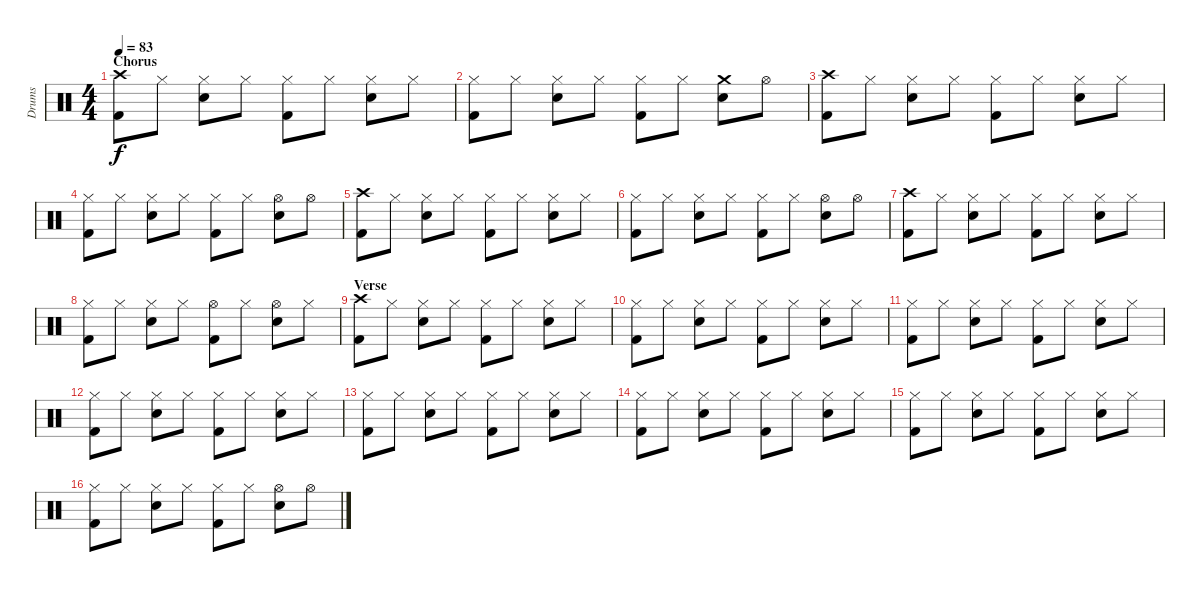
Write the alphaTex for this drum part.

\track ("Drums" "Drums") {instrument percussion}
\staff {score}
\articulation defaults
\ts (4 4)
\section ("" "Chorus")
\tempo 83
\clef neutral
\ks c
("Crash high (hit)" "Kick (hit) 2").8{dy f} "Hi-Hat (closed)".8 ("Hi-Hat (closed)" "Electric Snare (hit)").8 "Hi-Hat (closed)".8 ("Hi-Hat (closed)" "Kick (hit) 2").8 "Hi-Hat (closed)".8 ("Hi-Hat (closed)" "Electric Snare (hit)").8 "Hi-Hat (closed)".8 |
("Hi-Hat (closed)" "Kick (hit) 2").8 "Hi-Hat (closed)".8 ("Hi-Hat (closed)" "Electric Snare (hit)").8 "Hi-Hat (closed)".8 ("Hi-Hat (closed)" "Kick (hit) 2").8 "Hi-Hat (closed)".8 ("Crash medium (hit)" "Electric Snare (hit)").8 "Hi-Hat (open)".8 |
("Crash high (hit)" "Kick (hit) 2").8 "Hi-Hat (closed)".8 ("Hi-Hat (closed)" "Electric Snare (hit)").8 "Hi-Hat (closed)".8 ("Hi-Hat (closed)" "Kick (hit) 2").8 "Hi-Hat (closed)".8 ("Hi-Hat (closed)" "Electric Snare (hit)").8 "Hi-Hat (closed)".8 |
("Hi-Hat (closed)" "Kick (hit) 2").8 "Hi-Hat (closed)".8 ("Hi-Hat (closed)" "Electric Snare (hit)").8 "Hi-Hat (closed)".8 ("Hi-Hat (closed)" "Kick (hit) 2").8 "Hi-Hat (closed)".8 ("Hi-Hat (open)" "Electric Snare (hit)").8 "Hi-Hat (open)".8 |
("Crash high (hit)" "Kick (hit) 2").8 "Hi-Hat (closed)".8 ("Hi-Hat (closed)" "Electric Snare (hit)").8 "Hi-Hat (closed)".8 ("Hi-Hat (closed)" "Kick (hit) 2").8 "Hi-Hat (closed)".8 ("Hi-Hat (closed)" "Electric Snare (hit)").8 "Hi-Hat (closed)".8 |
("Hi-Hat (closed)" "Kick (hit) 2").8 "Hi-Hat (closed)".8 ("Hi-Hat (closed)" "Electric Snare (hit)").8 "Hi-Hat (closed)".8 ("Hi-Hat (closed)" "Kick (hit) 2").8 "Hi-Hat (closed)".8 ("Hi-Hat (open)" "Electric Snare (hit)").8 "Hi-Hat (open)".8 |
("Crash high (hit)" "Kick (hit) 2").8 "Hi-Hat (closed)".8 ("Hi-Hat (closed)" "Electric Snare (hit)").8 "Hi-Hat (closed)".8 ("Hi-Hat (closed)" "Kick (hit) 2").8 "Hi-Hat (closed)".8 ("Hi-Hat (closed)" "Electric Snare (hit)").8 "Hi-Hat (closed)".8 |
("Hi-Hat (closed)" "Kick (hit) 2").8 "Hi-Hat (closed)".8 ("Hi-Hat (closed)" "Electric Snare (hit)").8 "Hi-Hat (closed)".8 ("Hi-Hat (open)" "Kick (hit) 2").8 "Hi-Hat (closed)".8 ("Hi-Hat (open)" "Electric Snare (hit)").8 "Hi-Hat (closed)".8 |
\section ("" "Verse")
("Crash high (hit)" "Kick (hit) 2").8 "Hi-Hat (closed)".8 ("Hi-Hat (closed)" "Electric Snare (hit)").8 "Hi-Hat (closed)".8 ("Hi-Hat (closed)" "Kick (hit) 2").8 "Hi-Hat (closed)".8 ("Hi-Hat (closed)" "Electric Snare (hit)").8 "Hi-Hat (closed)".8 |
("Hi-Hat (closed)" "Kick (hit) 2").8 "Hi-Hat (closed)".8 ("Hi-Hat (closed)" "Electric Snare (hit)").8 "Hi-Hat (closed)".8 ("Hi-Hat (closed)" "Kick (hit) 2").8 "Hi-Hat (closed)".8 ("Hi-Hat (closed)" "Electric Snare (hit)").8 "Hi-Hat (closed)".8 |
("Hi-Hat (closed)" "Kick (hit) 2").8 "Hi-Hat (closed)".8 ("Hi-Hat (closed)" "Electric Snare (hit)").8 "Hi-Hat (closed)".8 ("Hi-Hat (closed)" "Kick (hit) 2").8 "Hi-Hat (closed)".8 ("Hi-Hat (closed)" "Electric Snare (hit)").8 "Hi-Hat (closed)".8 |
("Hi-Hat (closed)" "Kick (hit) 2").8 "Hi-Hat (closed)".8 ("Hi-Hat (closed)" "Electric Snare (hit)").8 "Hi-Hat (closed)".8 ("Hi-Hat (closed)" "Kick (hit) 2").8 "Hi-Hat (closed)".8 ("Hi-Hat (closed)" "Electric Snare (hit)").8 "Hi-Hat (closed)".8 |
("Hi-Hat (closed)" "Kick (hit) 2").8 "Hi-Hat (closed)".8 ("Hi-Hat (closed)" "Electric Snare (hit)").8 "Hi-Hat (closed)".8 ("Hi-Hat (closed)" "Kick (hit) 2").8 "Hi-Hat (closed)".8 ("Hi-Hat (closed)" "Electric Snare (hit)").8 "Hi-Hat (closed)".8 |
("Hi-Hat (closed)" "Kick (hit) 2").8 "Hi-Hat (closed)".8 ("Hi-Hat (closed)" "Electric Snare (hit)").8 "Hi-Hat (closed)".8 ("Hi-Hat (closed)" "Kick (hit) 2").8 "Hi-Hat (closed)".8 ("Hi-Hat (closed)" "Electric Snare (hit)").8 "Hi-Hat (closed)".8 |
("Hi-Hat (closed)" "Kick (hit) 2").8 "Hi-Hat (closed)".8 ("Hi-Hat (closed)" "Electric Snare (hit)").8 "Hi-Hat (closed)".8 ("Hi-Hat (closed)" "Kick (hit) 2").8 "Hi-Hat (closed)".8 ("Hi-Hat (closed)" "Electric Snare (hit)").8 "Hi-Hat (closed)".8 |
("Hi-Hat (closed)" "Kick (hit) 2").8 "Hi-Hat (closed)".8 ("Hi-Hat (closed)" "Electric Snare (hit)").8 "Hi-Hat (closed)".8 ("Hi-Hat (closed)" "Kick (hit) 2").8 "Hi-Hat (closed)".8 ("Hi-Hat (open)" "Electric Snare (hit)").8 "Hi-Hat (open)".8
